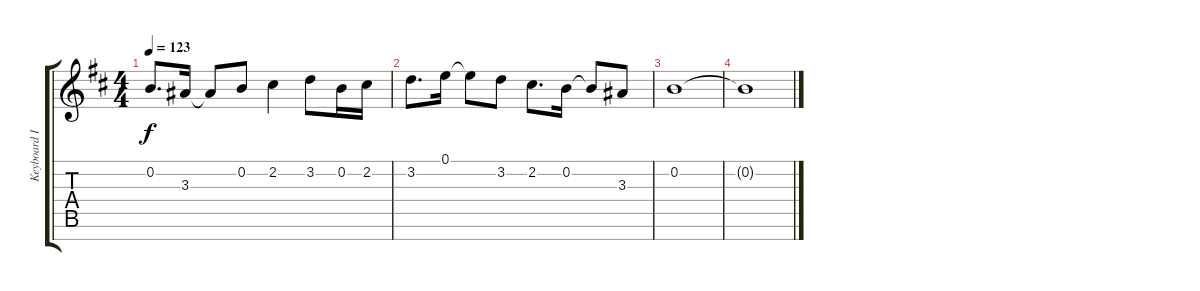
\track ("Keyboard I" "Keyboard I") {instrument flute}
\staff {score tabs}
\tuning (E5 B4 G4 D4 A3 E3 B2) {hide}
\ts (4 4)
\tempo 123
\clef g2
\ks d
0.2.8{d dy f} 3.3.16 3.3{t}.8 0.2.8 2.2.4 3.2.8 0.2.16 2.2.16 |
3.2.8{d} 0.1.16 0.1{t}.8 3.2.8 2.2.8{d} 0.2.16 0.2{t}.8 3.3.8 |
0.2.1 |
0.2{t}.1
